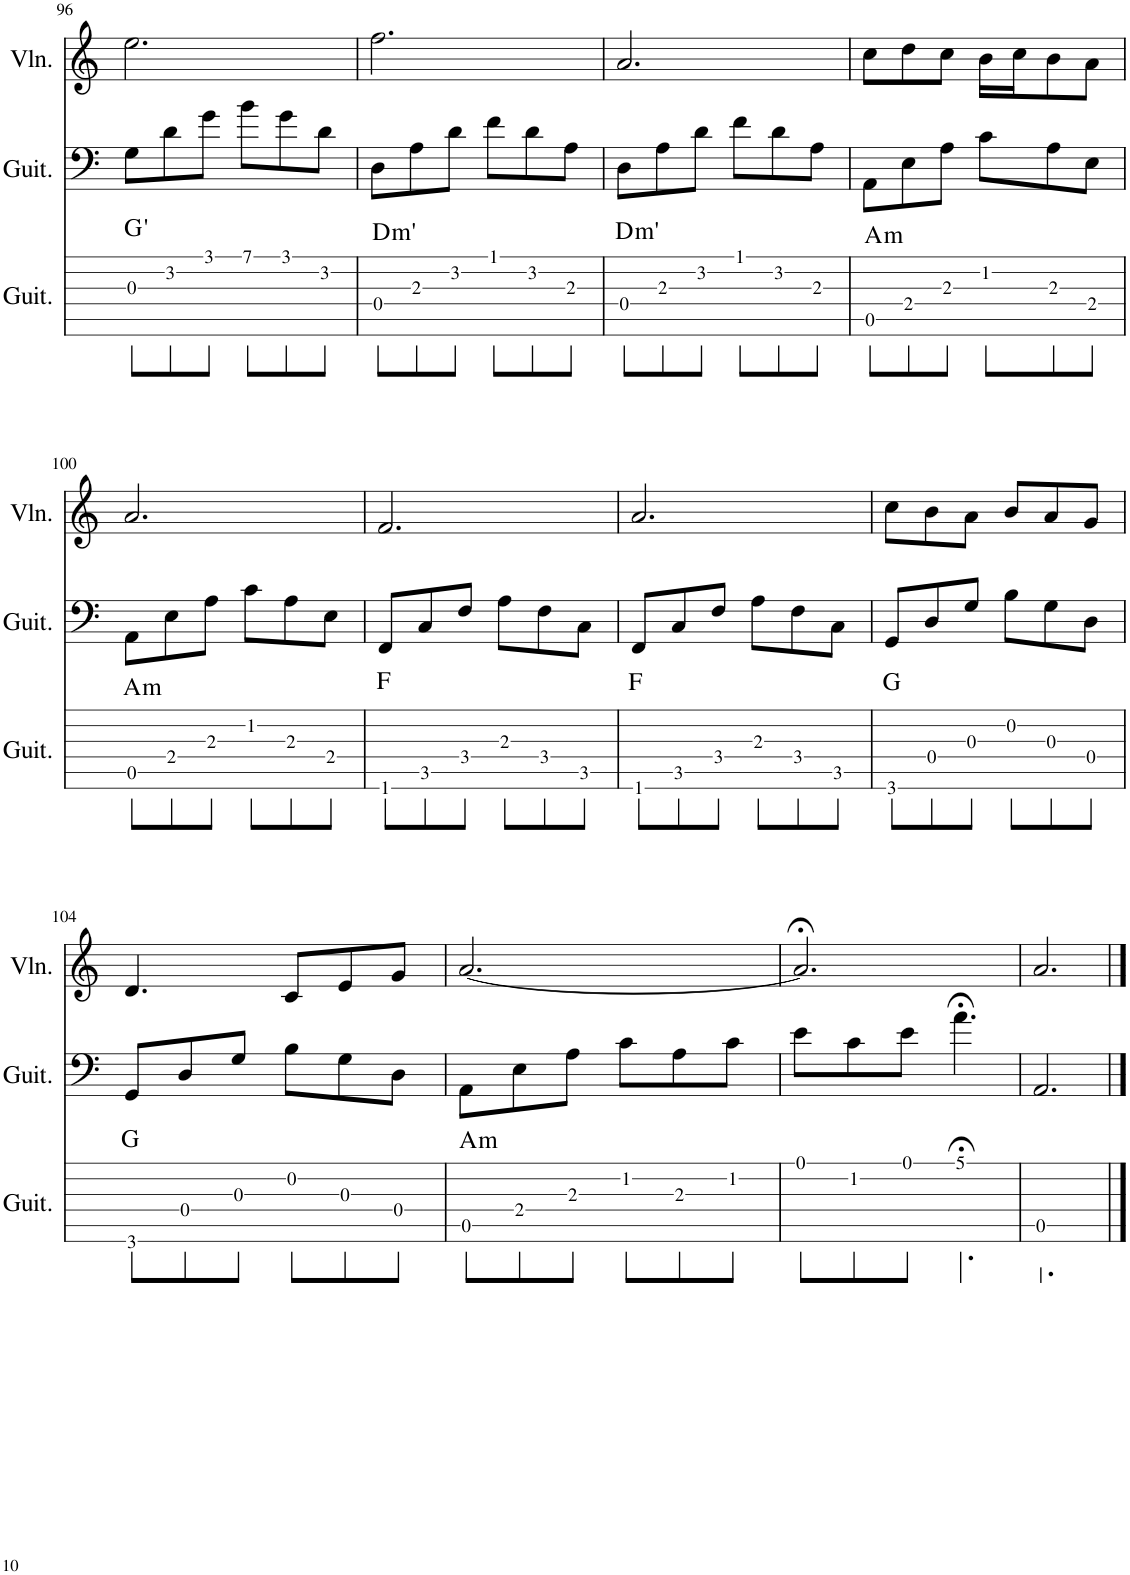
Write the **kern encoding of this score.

**kern	**harte	**kern	**kern
*part3	*part3	*part2	*part1
*staff3	*	*staff2	*staff1
*I"Acoustic Guitar	*	*I"Acoustic Guitar	*I"Violin
*I'Guit.	*	*I'Guit.	*I'Vln.
!!LO:PB:g=z
*clefF4	*	*clefF4	*clefG2
*k[]	*	*k[]	*k[]
*M6/8	*	*M6/8	*M6/8
=96	=96	=96	=96
!	!LO:H:kt='	!	!
8G\L	.	8G\L	2.ee\
8d\	.	8d\	.
8g\J	.	8g\J	.
8b\L	.	8b\L	.
8g\	.	8g\	.
8d\J	.	8d\J	.
=97	=97	=97	=97
!	!LO:H:kt=m	!	!
8D\L	D:min	8D\L	2.ff\
8A\	.	8A\	.
8d\J	.	8d\J	.
8f\L	.	8f\L	.
8d\	.	8d\	.
8A\J	.	8A\J	.
=98	=98	=98	=98
!	!LO:H:kt=m	!	!
8D\L	D:min	8D\L	2.a/
8A\	.	8A\	.
8d\J	.	8d\J	.
8f\L	.	8f\L	.
8d\	.	8d\	.
8A\J	.	8A\J	.
=99	=99	=99	=99
!	!LO:H:kt=m	!	!
8AA\L	A:min	8AA\L	8cc\L
8E\	.	8E\	8dd\
8A\J	.	8A\J	8cc\J
8c\L	.	8c\L	16b\LL
.	.	.	16cc\J
8A\	.	8A\	8b\
8E\J	.	8E\J	8a\J
!!LO:LB:g=z
=100	=100	=100	=100
!	!LO:H:kt=m	!	!
8AA\L	A:min	8AA\L	2.a/
8E\	.	8E\	.
8A\J	.	8A\J	.
8c\L	.	8c\L	.
8A\	.	8A\	.
8E\J	.	8E\J	.
=101	=101	=101	=101
8FF\L	F:maj	8FF/L	2.f/
8C\	.	8C/	.
8F\J	.	8F/J	.
8A\L	.	8A\L	.
8F\	.	8F\	.
8C\J	.	8C\J	.
=102	=102	=102	=102
8FF\L	F:maj	8FF/L	2.a/
8C\	.	8C/	.
8F\J	.	8F/J	.
8A\L	.	8A\L	.
8F\	.	8F\	.
8C\J	.	8C\J	.
=103	=103	=103	=103
8GG\L	G:maj	8GG/L	8cc\L
8D\	.	8D/	8b\
8G\J	.	8G/J	8a\J
8B\L	.	8B\L	8b/L
8G\	.	8G\	8a/
8D\J	.	8D\J	8g/J
!!LO:LB:g=z
=104	=104	=104	=104
8GG\L	G:maj	8GG/L	4.d/
8D\	.	8D/	.
8G\J	.	8G/J	.
8B\L	.	8B\L	8c/L
8G\	.	8G\	8e/
8D\J	.	8D\J	8g/J
=105	=105	=105	=105
!	!LO:H:kt=m	!	!
8AA\L	A:min	8AA\L	[2.a/
8E\	.	8E\	.
8A\J	.	8A\J	.
8c\L	.	8c\L	.
8A\	.	8A\	.
8c\J	.	8c\J	.
=106	=106	=106	=106
8e\L	.	8e\L	2.a;</]
8c\	.	8c\	.
8e\J	.	8e\J	.
4.a;<\	.	4.a;<\	.
=107	=107	=107	=107
*clefF4	*	*	*
2.AA\	.	2.AA/	2.a/
==	==	==	==
*-	*-	*-	*-
